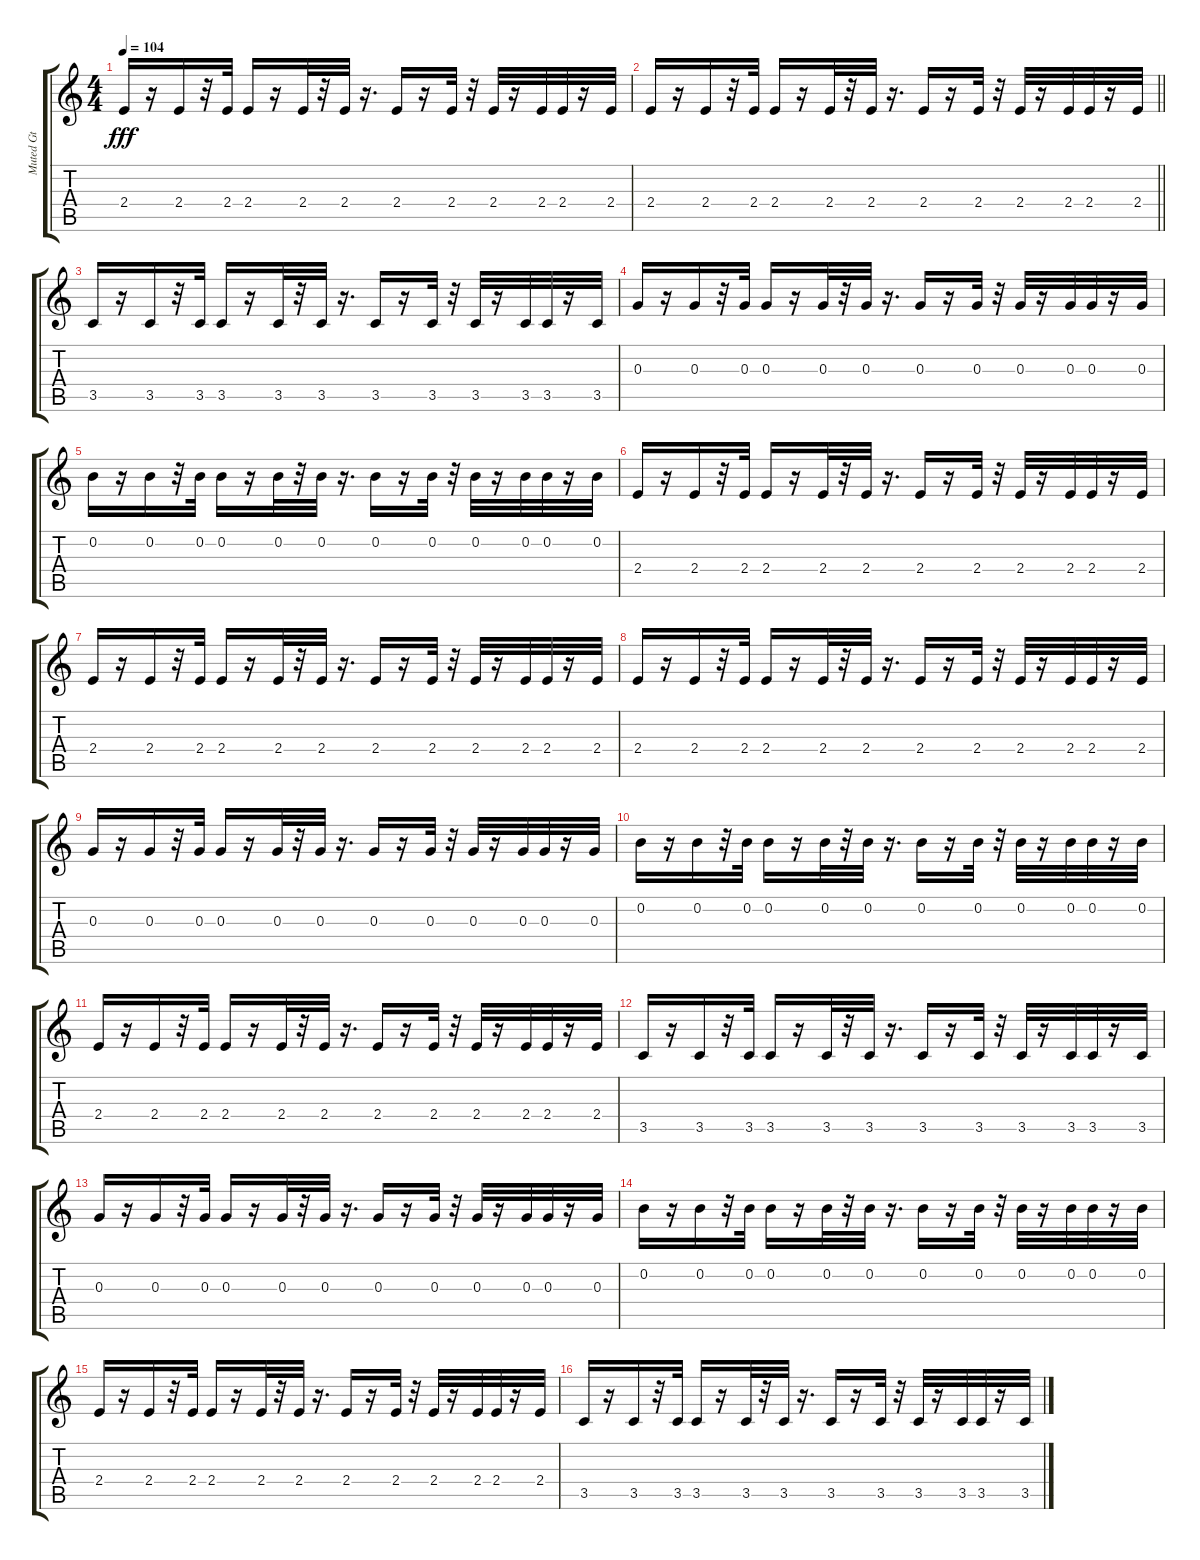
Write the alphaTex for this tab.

\track ("Muted Gt" "Muted Gt") {instrument electricguitarmuted}
\staff {score tabs}
\tuning (E4 B3 G3 D3 A2 E2) {hide}
\ts (4 4)
\tempo 104
\clef g2
\ks c
2.4.16{dy fff} r.16 2.4.16 r.32 2.4.32 2.4.16 r.16 2.4.32 r.32 2.4.32 r.16{d} 2.4.16 r.16 2.4.32 r.32 2.4.32 r.16 2.4.32 2.4.32 r.16 2.4.32 |
\barLineRight lightlight
2.4.16 r.16 2.4.16 r.32 2.4.32 2.4.16 r.16 2.4.32 r.32 2.4.32 r.16{d} 2.4.16 r.16 2.4.32 r.32 2.4.32 r.16 2.4.32 2.4.32 r.16 2.4.32 |
3.5.16 r.16 3.5.16 r.32 3.5.32 3.5.16 r.16 3.5.32 r.32 3.5.32 r.16{d} 3.5.16 r.16 3.5.32 r.32 3.5.32 r.16 3.5.32 3.5.32 r.16 3.5.32 |
0.3.16 r.16 0.3.16 r.32 0.3.32 0.3.16 r.16 0.3.32 r.32 0.3.32 r.16{d} 0.3.16 r.16 0.3.32 r.32 0.3.32 r.16 0.3.32 0.3.32 r.16 0.3.32 |
0.2.16 r.16 0.2.16 r.32 0.2.32 0.2.16 r.16 0.2.32 r.32 0.2.32 r.16{d} 0.2.16 r.16 0.2.32 r.32 0.2.32 r.16 0.2.32 0.2.32 r.16 0.2.32 |
2.4.16 r.16 2.4.16 r.32 2.4.32 2.4.16 r.16 2.4.32 r.32 2.4.32 r.16{d} 2.4.16 r.16 2.4.32 r.32 2.4.32 r.16 2.4.32 2.4.32 r.16 2.4.32 |
2.4.16 r.16 2.4.16 r.32 2.4.32 2.4.16 r.16 2.4.32 r.32 2.4.32 r.16{d} 2.4.16 r.16 2.4.32 r.32 2.4.32 r.16 2.4.32 2.4.32 r.16 2.4.32 |
2.4.16 r.16 2.4.16 r.32 2.4.32 2.4.16 r.16 2.4.32 r.32 2.4.32 r.16{d} 2.4.16 r.16 2.4.32 r.32 2.4.32 r.16 2.4.32 2.4.32 r.16 2.4.32 |
0.3.16 r.16 0.3.16 r.32 0.3.32 0.3.16 r.16 0.3.32 r.32 0.3.32 r.16{d} 0.3.16 r.16 0.3.32 r.32 0.3.32 r.16 0.3.32 0.3.32 r.16 0.3.32 |
0.2.16 r.16 0.2.16 r.32 0.2.32 0.2.16 r.16 0.2.32 r.32 0.2.32 r.16{d} 0.2.16 r.16 0.2.32 r.32 0.2.32 r.16 0.2.32 0.2.32 r.16 0.2.32 |
2.4.16 r.16 2.4.16 r.32 2.4.32 2.4.16 r.16 2.4.32 r.32 2.4.32 r.16{d} 2.4.16 r.16 2.4.32 r.32 2.4.32 r.16 2.4.32 2.4.32 r.16 2.4.32 |
3.5.16 r.16 3.5.16 r.32 3.5.32 3.5.16 r.16 3.5.32 r.32 3.5.32 r.16{d} 3.5.16 r.16 3.5.32 r.32 3.5.32 r.16 3.5.32 3.5.32 r.16 3.5.32 |
0.3.16 r.16 0.3.16 r.32 0.3.32 0.3.16 r.16 0.3.32 r.32 0.3.32 r.16{d} 0.3.16 r.16 0.3.32 r.32 0.3.32 r.16 0.3.32 0.3.32 r.16 0.3.32 |
0.2.16 r.16 0.2.16 r.32 0.2.32 0.2.16 r.16 0.2.32 r.32 0.2.32 r.16{d} 0.2.16 r.16 0.2.32 r.32 0.2.32 r.16 0.2.32 0.2.32 r.16 0.2.32 |
2.4.16 r.16 2.4.16 r.32 2.4.32 2.4.16 r.16 2.4.32 r.32 2.4.32 r.16{d} 2.4.16 r.16 2.4.32 r.32 2.4.32 r.16 2.4.32 2.4.32 r.16 2.4.32 |
3.5.16 r.16 3.5.16 r.32 3.5.32 3.5.16 r.16 3.5.32 r.32 3.5.32 r.16{d} 3.5.16 r.16 3.5.32 r.32 3.5.32 r.16 3.5.32 3.5.32 r.16 3.5.32
